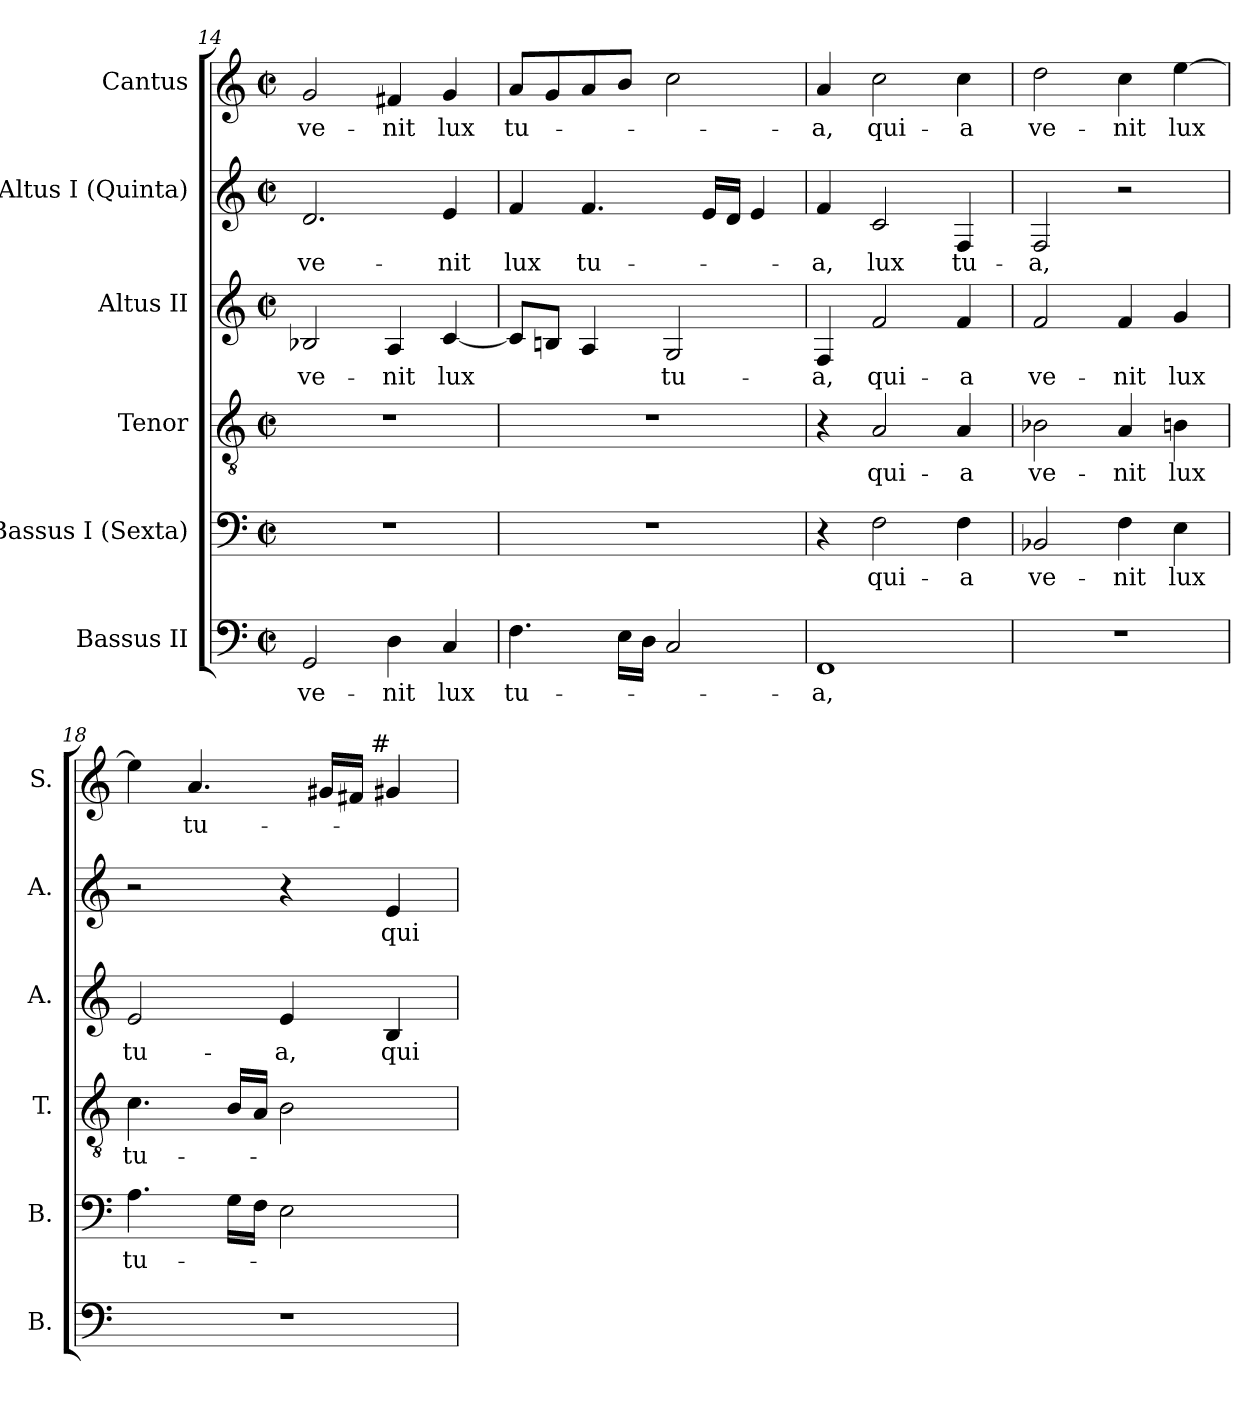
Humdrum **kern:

**kern	**text	**kern	**text	**kern	**text	**kern	**text	**kern	**text	**kern	**text
*part6	*part6	*part5	*part5	*part4	*part4	*part3	*part3	*part2	*part2	*part1	*part1
*staff6	*staff6	*staff5	*staff5	*staff4	*staff4	*staff3	*staff3	*staff2	*staff2	*staff1	*staff1
*I"Bassus II	*	*I"Bassus I (Sexta)	*	*I"Tenor	*	*I"Altus II	*	*I"Altus I (Quinta)	*	*I"Cantus	*
*I'B.	*	*I'B.	*	*I'T.	*	*I'A.	*	*I'A.	*	*I'S.	*
*clefF4	*	*clefF4	*	*clefGv2	*	*clefG2	*	*clefG2	*	*clefG2	*
*	*	*	*	*ITrd7c12	*	*	*	*	*	*	*
*k[]	*	*k[]	*	*k[]	*	*k[]	*	*k[]	*	*k[]	*
*C:	*	*C:	*	*C:	*	*C:	*	*C:	*	*C:	*
*M2/2	*	*M2/2	*	*M2/2	*	*M2/2	*	*M2/2	*	*M2/2	*
*met(c|)	*	*met(c|)	*	*met(c|)	*	*met(c|)	*	*met(c|)	*	*met(c|)	*
=14	=14	=14	=14	=14	=14	=14	=14	=14	=14	=14	=14
!	!LO:LY:b:color=#000000	!	!	!	!	!	!	!	!	!	!
!	!	!	!	!	!	!	!LO:LY:b:color=#000000	!	!	!	!
!	!	!	!	!	!	!	!	!	!LO:LY:b:color=#000000	!	!
!	!	!	!	!	!	!	!	!	!	!	!LO:LY:b:color=#000000
2GGi/	ve-	1r	.	1r	.	2B-Xi/	ve-	2.di/	ve-	2gi/	ve-
!	!LO:LY:b:color=#000000	!	!	!	!	!	!	!	!	!	!
!	!	!	!	!	!	!	!LO:LY:b:color=#000000	!	!	!	!
!	!	!	!	!	!	!	!	!	!	!	!LO:LY:b:color=#000000
4Di\	-nit	.	.	.	.	4Ai/	-nit	.	.	4f#Xi/	-nit
!	!LO:LY:b:color=#000000	!	!	!	!	!	!	!	!	!	!
!	!	!	!	!	!	!	!LO:LY:b:color=#000000	!	!	!	!
!	!	!	!	!	!	!	!	!	!LO:LY:b:color=#000000	!	!
!	!	!	!	!	!	!	!	!	!	!	!LO:LY:b:color=#000000
4Ci/	lux	.	.	.	.	[<4ci/	lux	4ei/	-nit	4gi/	lux
=15	=15	=15	=15	=15	=15	=15	=15	=15	=15	=15	=15
!	!LO:LY:b:color=#000000	!	!	!	!	!	!	!	!	!	!
!	!	!	!	!	!	!	!	!	!LO:LY:b:color=#000000	!	!
!	!	!	!	!	!	!	!	!	!	!	!LO:LY:b:color=#000000
4.Fi\	tu-	1r	.	1r	.	8ci/L]	.	4fi/	lux	8ai/L	tu-
.	.	.	.	.	.	8Bni/J	.	.	.	8gi/	.
!	!	!	!	!	!	!	!	!	!LO:LY:b:color=#000000	!	!
.	.	.	.	.	.	4Ai/	.	4.fi/	tu-	8ai/	.
16Ei\LL	.	.	.	.	.	.	.	.	.	8bi/J	.
16Di\JJ	.	.	.	.	.	.	.	.	.	.	.
!	!	!	!	!	!	!	!LO:LY:b:color=#000000	!	!	!	!
2Ci/	.	.	.	.	.	2Gi/	tu-	.	.	2cci\	.
.	.	.	.	.	.	.	.	16ei/LL	.	.	.
.	.	.	.	.	.	.	.	16di/JJ	.	.	.
.	.	.	.	.	.	.	.	4ei/	.	.	.
=16	=16	=16	=16	=16	=16	=16	=16	=16	=16	=16	=16
!	!LO:LY:b:color=#000000	!	!	!	!	!	!	!	!	!	!
!	!	!	!	!	!	!	!LO:LY:b:color=#000000	!	!	!	!
!	!	!	!	!	!	!	!	!	!LO:LY:b:color=#000000	!	!
!	!	!	!	!	!	!	!	!	!	!	!LO:LY:b:color=#000000
1FFi	-a,	4r	.	4r	.	4Fi/	-a,	4fi/	-a,	4ai/	-a,
!	!	!	!LO:LY:b:color=#000000	!	!	!	!	!	!	!	!
!	!	!	!	!	!LO:LY:b:color=#000000	!	!	!	!	!	!
!	!	!	!	!	!	!	!LO:LY:b:color=#000000	!	!	!	!
!	!	!	!	!	!	!	!	!	!LO:LY:b:color=#000000	!	!
!	!	!	!	!	!	!	!	!	!	!	!LO:LY:b:color=#000000
.	.	2Fi\	qui-	2AAi/	qui-	2fi/	qui-	2ci/	lux	2cci\	qui-
!	!	!	!LO:LY:b:color=#000000	!	!	!	!	!	!	!	!
!	!	!	!	!	!LO:LY:b:color=#000000	!	!	!	!	!	!
!	!	!	!	!	!	!	!LO:LY:b:color=#000000	!	!	!	!
!	!	!	!	!	!	!	!	!	!LO:LY:b:color=#000000	!	!
!	!	!	!	!	!	!	!	!	!	!	!LO:LY:b:color=#000000
.	.	4Fi\	-a	4AAi/	-a	4fi/	-a	4Fi/	tu-	4cci\	-a
=17	=17	=17	=17	=17	=17	=17	=17	=17	=17	=17	=17
!	!	!	!LO:LY:b:color=#000000	!	!	!	!	!	!	!	!
!	!	!	!	!	!LO:LY:b:color=#000000	!	!	!	!	!	!
!	!	!	!	!	!	!	!LO:LY:b:color=#000000	!	!	!	!
!	!	!	!	!	!	!	!	!	!LO:LY:b:color=#000000	!	!
!	!	!	!	!	!	!	!	!	!	!	!LO:LY:b:color=#000000
1r	.	2BB-Xi/	ve-	2BB-Xi\	ve-	2fi/	ve-	2Fi/	-a,	2ddi\	ve-
!	!	!	!LO:LY:b:color=#000000	!	!	!	!	!	!	!	!
!	!	!	!	!	!LO:LY:b:color=#000000	!	!	!	!	!	!
!	!	!	!	!	!	!	!LO:LY:b:color=#000000	!	!	!	!
!	!	!	!	!	!	!	!	!	!	!	!LO:LY:b:color=#000000
.	.	4Fi\	-nit	4AAi/	-nit	4fi/	-nit	2r	.	4cci\	-nit
!	!	!	!LO:LY:b:color=#000000	!	!	!	!	!	!	!	!
!	!	!	!	!	!LO:LY:b:color=#000000	!	!	!	!	!	!
!	!	!	!	!	!	!	!LO:LY:b:color=#000000	!	!	!	!
!	!	!	!	!	!	!	!	!	!	!	!LO:LY:b:color=#000000
.	.	4Ei\	lux	4BBni\	lux	4gi/	lux	.	.	[>4eei\	lux
!!LO:PB:g=z
=18	=18	=18	=18	=18	=18	=18	=18	=18	=18	=18	=18
!	!	!	!LO:LY:b:color=#000000	!	!	!	!	!	!	!	!
!	!	!	!	!	!LO:LY:b:color=#000000	!	!	!	!	!	!
!	!	!	!	!	!	!	!LO:LY:b:color=#000000	!	!	!	!
*	*	*	*	*	*	*	*	*	*	*^	*
1r	.	4.Ai\	tu-	4.Ci\	tu-	2ei/	tu-	2r	.	4eei\]	2ryy	.
!	!	!	!	!	!	!	!	!	!	!	!	!LO:LY:b:color=#000000
.	.	.	.	.	.	.	.	.	.	4.ai/	.	tu-
.	.	16Gi\LL	.	16BBi/LL	.	.	.	.	.	.	.	.
.	.	16Fi\JJ	.	16AAi/JJ	.	.	.	.	.	.	.	.
!	!	!	!	!	!	!	!LO:LY:b:color=#000000	!	!	!	!	!
.	.	2Ei\	.	2BBi\	.	4ei/	-a,	4r	.	.	8ryy	.
.	.	.	.	.	.	.	.	.	.	16g#Xi/LL	16ryy	.
.	.	.	.	.	.	.	.	.	.	16f#i/JJ	32ryy	.
.	.	.	.	.	.	.	.	.	.	.	256ryy	.
!	!	!	!	!	!	!	!	!	!	!	!LO:TX:a:t=#	!
.	.	.	.	.	.	.	.	.	.	.	4ryy	.
!	!	!	!	!	!	!	!LO:LY:b:color=#000000	!	!	!	!	!
!	!	!	!	!	!	!	!	!	!LO:LY:b:color=#000000	!	!	!
.	.	.	.	.	.	4Bi/	qui-	4ei/	qui-	4g#Xi/	.	.
.	.	.	.	.	.	.	.	.	.	.	64..ryy	.
*	*	*	*	*	*	*	*	*	*	*v	*v	*
=	=	=	=	=	=	=	=	=	=	=	=
*-	*-	*-	*-	*-	*-	*-	*-	*-	*-	*-	*-
